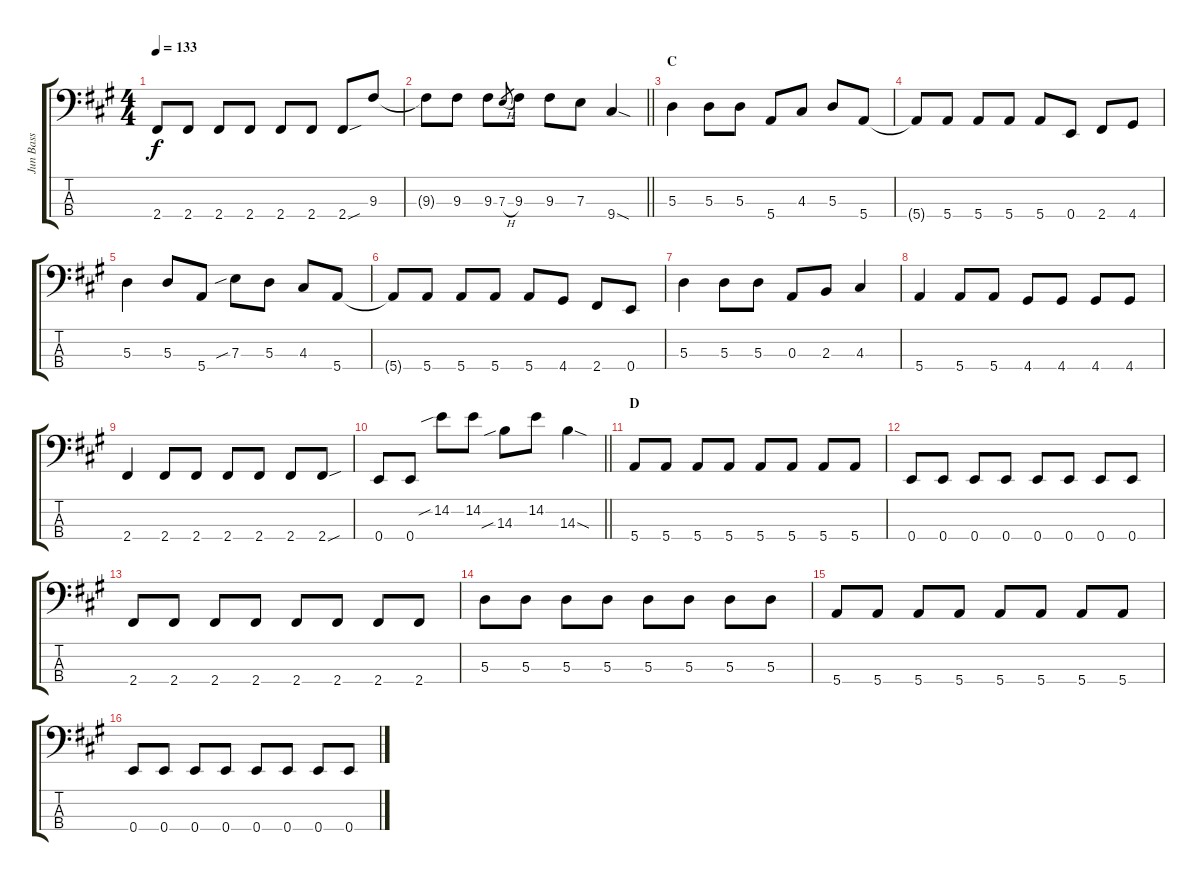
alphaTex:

\track ("Jun Bass" "Jun Bass") {instrument electricbasspick}
\staff {score tabs}
\tuning (G2 D2 A1 E1) {hide}
\ts (4 4)
\tempo 133
\clef f4
\ks a
2.4.8{dy f} 2.4.8 2.4.8 2.4.8 2.4.8 2.4.8 2.4{sou}.8 9.3.8 |
\barLineRight lightlight
9.3{t}.8 9.3.8 9.3.8 7.3{h}.8{gr} 9.3.8 9.3.8 7.3.8 9.4{sod}.4 |
\section ("" "C")
5.3.4 5.3.8 5.3.8 5.4.8 4.3.8 5.3.8 5.4.8 |
5.4{t}.8 5.4.8 5.4.8 5.4.8 5.4.8 0.4.8 2.4.8 4.4.8 |
5.3.4 5.3.8 5.4.8 7.3{sib}.8 5.3.8 4.3.8 5.4.8 |
5.4{t}.8 5.4.8 5.4.8 5.4.8 5.4.8 4.4.8 2.4.8 0.4.8 |
5.3.4 5.3.8 5.3.8 0.3.8 2.3.8 4.3.4 |
5.4.4 5.4.8 5.4.8 4.4.8 4.4.8 4.4.8 4.4.8 |
2.4.4 2.4.8 2.4.8 2.4.8 2.4.8 2.4.8 2.4{sou}.8 |
\barLineRight lightlight
0.4.8 0.4.8 14.2{sib}.8 14.2.8 14.3{sib}.8 14.2.8 14.3{sod}.4 |
\section ("" "D")
5.4.8 5.4.8 5.4.8 5.4.8 5.4.8 5.4.8 5.4.8 5.4.8 |
0.4.8 0.4.8 0.4.8 0.4.8 0.4.8 0.4.8 0.4.8 0.4.8 |
2.4.8 2.4.8 2.4.8 2.4.8 2.4.8 2.4.8 2.4.8 2.4.8 |
5.3.8 5.3.8 5.3.8 5.3.8 5.3.8 5.3.8 5.3.8 5.3.8 |
5.4.8 5.4.8 5.4.8 5.4.8 5.4.8 5.4.8 5.4.8 5.4.8 |
0.4.8 0.4.8 0.4.8 0.4.8 0.4.8 0.4.8 0.4.8 0.4.8
